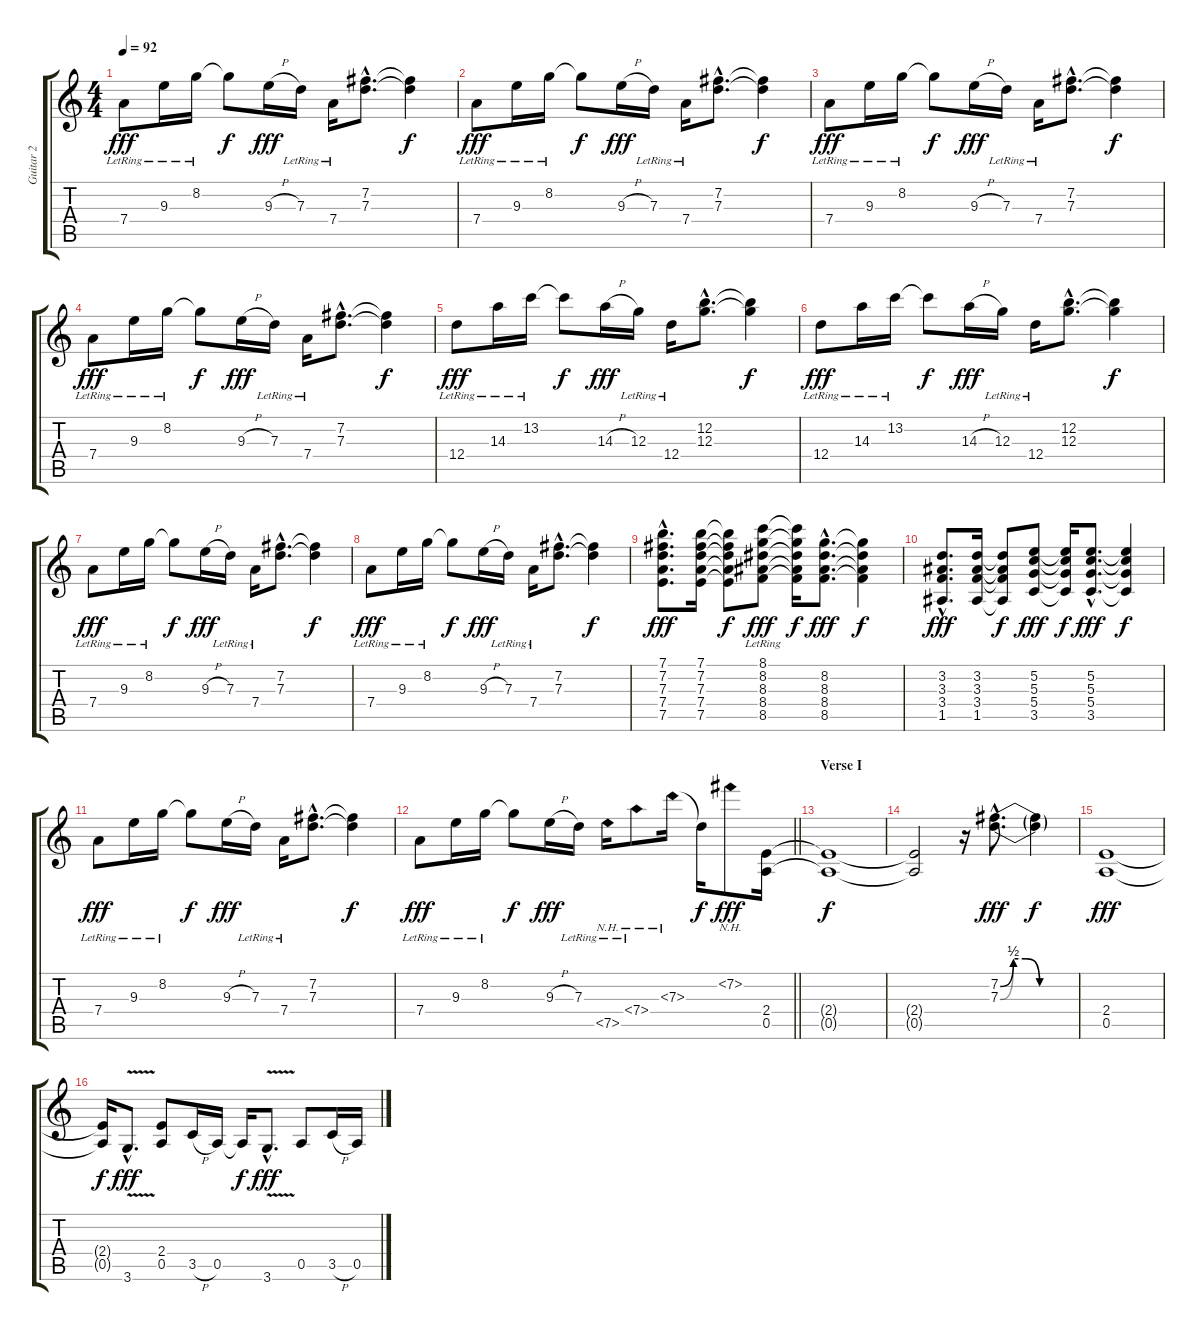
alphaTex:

\track ("Guitar 2" "Guitar 2") {instrument distortionguitar}
\staff {score tabs}
\tuning (E4 B3 G3 D3 A2 E2) {hide}
\ts (4 4)
\tempo 92
\clef g2
\ks c
7.4{lr}.8{dy fff instrument distortionguitar} 9.3{lr}.16 8.2{lr}.16 8.2{t}.8{dy f} 9.3{h}.16{dy fff} 7.3{lr}.16 7.4{lr}.16 (7.2{hac} 7.3{hac}).8{d} (7.2{t} 7.3{t}).4{dy f} |
7.4{lr}.8{dy fff} 9.3{lr}.16 8.2{lr}.16 8.2{t}.8{dy f} 9.3{h}.16{dy fff} 7.3{lr}.16 7.4{lr}.16 (7.2{hac} 7.3{hac}).8{d} (7.2{t} 7.3{t}).4{dy f} |
7.4{lr}.8{dy fff} 9.3{lr}.16 8.2{lr}.16 8.2{t}.8{dy f} 9.3{h}.16{dy fff} 7.3{lr}.16 7.4{lr}.16 (7.2{hac} 7.3{hac}).8{d} (7.2{t} 7.3{t}).4{dy f} |
7.4{lr}.8{dy fff} 9.3{lr}.16 8.2{lr}.16 8.2{t}.8{dy f} 9.3{h}.16{dy fff} 7.3{lr}.16 7.4{lr}.16 (7.2{hac} 7.3{hac}).8{d} (7.2{t} 7.3{t}).4{dy f} |
12.4{lr}.8{dy fff} 14.3{lr}.16 13.2{lr}.16 13.2{t}.8{dy f} 14.3{h}.16{dy fff} 12.3{lr}.16 12.4{lr}.16 (12.2{hac} 12.3{hac}).8{d} (12.2{t} 12.3{t}).4{dy f} |
12.4{lr}.8{dy fff} 14.3{lr}.16 13.2{lr}.16 13.2{t}.8{dy f} 14.3{h}.16{dy fff} 12.3{lr}.16 12.4{lr}.16 (12.2{hac} 12.3{hac}).8{d} (12.2{t} 12.3{t}).4{dy f} |
7.4{lr}.8{dy fff} 9.3{lr}.16 8.2{lr}.16 8.2{t}.8{dy f} 9.3{h}.16{dy fff} 7.3{lr}.16 7.4{lr}.16 (7.2{hac} 7.3{hac}).8{d} (7.2{t} 7.3{t}).4{dy f} |
7.4{lr}.8{dy fff} 9.3{lr}.16 8.2{lr}.16 8.2{t}.8{dy f} 9.3{h}.16{dy fff} 7.3{lr}.16 7.4{lr}.16 (7.2{hac} 7.3{hac}).8{d} (7.2{t} 7.3{t}).4{dy f} |
(7.1{hac} 7.2{hac} 7.3{hac} 7.4{hac} 7.5{hac}).8{d dy fff} (7.1 7.2 7.3 7.4 7.5).16 (7.1{t} 7.2{t} 7.3{t} 7.4{t} 7.5{t}).8{dy f} (8.1{lr} 8.2 8.3 8.4 8.5).8{dy fff} (8.1{t} 8.2{t} 8.3{t} 8.4{t} 8.5{t}).16{dy f} (8.2{hac} 8.3{hac} 8.4{hac} 8.5{hac}).8{d dy fff} (8.2{t} 8.3{t} 8.4{t} 8.5{t}).4{dy f} |
(3.2{hac} 3.3{hac} 3.4{hac} 1.5{hac}).8{d dy fff} (3.2 3.3 3.4 1.5).16 (3.2{t} 3.3{t} 3.4{t} 1.5{t}).8{dy f} (5.2 5.3 5.4 3.5).8{dy fff} (5.2{t} 5.3{t} 5.4{t} 3.5{t}).16{dy f} (5.2{hac} 5.3{hac} 5.4{hac} 3.5{hac}).8{d dy fff} (5.2{t} 5.3{t} 5.4{t} 3.5{t}).4{dy f} |
7.4{lr}.8{dy fff} 9.3{lr}.16 8.2{lr}.16 8.2{t}.8{dy f} 9.3{h}.16{dy fff} 7.3{lr}.16 7.4{lr}.16 (7.2{hac} 7.3{hac}).8{d} (7.2{t} 7.3{t}).4{dy f} |
\barLineRight lightlight
7.4{lr}.8{dy fff} 9.3{lr}.16 8.2{lr}.16 8.2{t}.8{dy f} 9.3{h}.16{dy fff} 7.3{lr}.16 7.5{nh lr}.16 7.4{nh lr}.8 7.3{nh}.16 7.3{t}.16{dy f} 7.2{nh}.8{dy fff} (2.4 0.5).16 |
\section ("" "Verse I")
(2.4{t} 0.5{t}).1{dy f} |
(2.4{t} 0.5{t}).2 r.16 (7.2{be (custom 0 0 10 2 19 2 30 0 60 0) hac} 7.3{be (custom 0 0 10 2 20 2 30 0 60 0) hac}).8{d dy fff} (7.2{t} 7.3{t}).4{dy f} |
(2.4 0.5).1{dy fff} |
(2.4{t} 0.5{t}).16{dy f} 3.6{v hac}.8{d dy fff} (2.4 0.5).8 3.5{h}.16 0.5.16 0.5{t}.16{dy f} 3.6{v hac}.8{d dy fff} 0.5.8 3.5{h}.16 0.5.16
